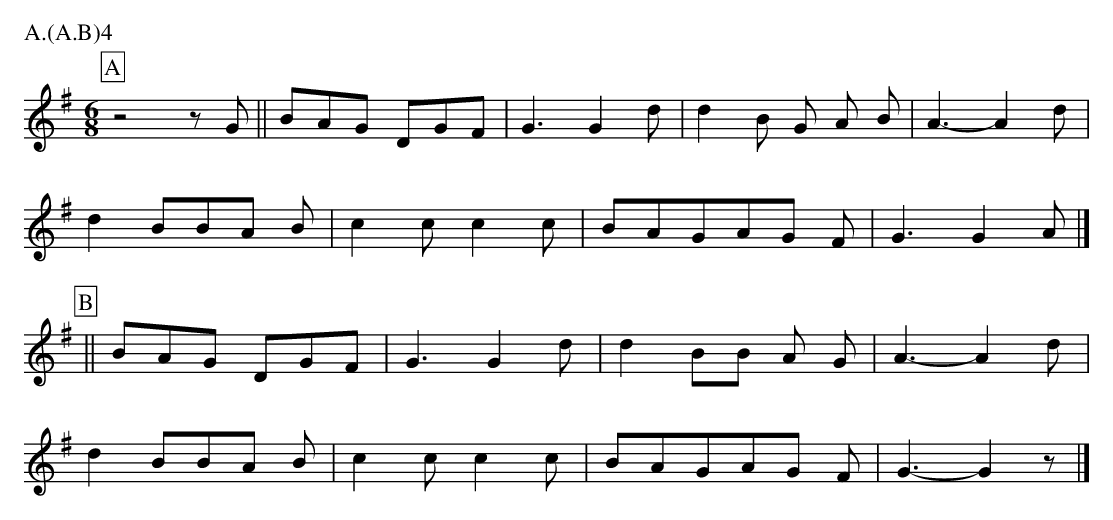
X:1
T:Balance the Straw Fieldtown Xmas
M:6/8
L:1/8
P:A.(A.B)4
K:G
P:A
z4 z G||BAG DGF| G3 G2 d|d2 B G A B| A3- A2 d|
d2 BB-A B| c2 c c2 c| BAGA-G F| G3 G2 A|]
P:B
||BAG DGF| G3 G2d|d2 BB A G | A3- A2 d|
d2 BB-A B| c2c c2 c| BAGA-G F| G3- G2 z|]
